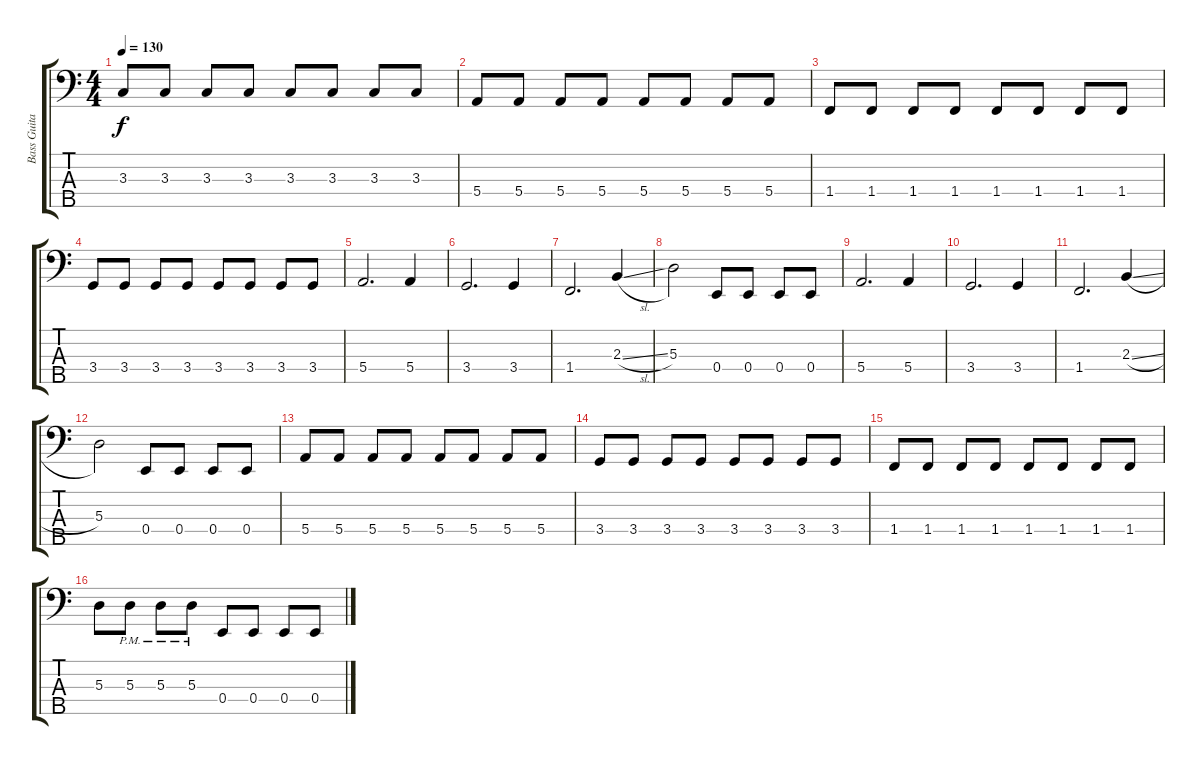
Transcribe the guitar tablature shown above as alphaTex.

\track ("Bass Guitar" "Bass Guita") {instrument electricbassfinger}
\staff {score tabs}
\tuning (G2 D2 A1 E1 B0) {hide}
\ts (4 4)
\tempo 130
\clef f4
\ks c
3.3.8{dy f} 3.3.8 3.3.8 3.3.8 3.3.8 3.3.8 3.3.8 3.3.8 |
5.4.8 5.4.8 5.4.8 5.4.8 5.4.8 5.4.8 5.4.8 5.4.8 |
1.4.8 1.4.8 1.4.8 1.4.8 1.4.8 1.4.8 1.4.8 1.4.8 |
3.4.8 3.4.8 3.4.8 3.4.8 3.4.8 3.4.8 3.4.8 3.4.8 |
5.4.2{d} 5.4.4 |
3.4.2{d} 3.4.4 |
1.4.2{d} 2.3{sl}.4 |
5.3.2 0.4.8 0.4.8 0.4.8 0.4.8 |
5.4.2{d} 5.4.4 |
3.4.2{d} 3.4.4 |
1.4.2{d} 2.3{sl}.4 |
5.3.2 0.4.8 0.4.8 0.4.8 0.4.8 |
5.4.8 5.4.8 5.4.8 5.4.8 5.4.8 5.4.8 5.4.8 5.4.8 |
3.4.8 3.4.8 3.4.8 3.4.8 3.4.8 3.4.8 3.4.8 3.4.8 |
1.4.8 1.4.8 1.4.8 1.4.8 1.4.8 1.4.8 1.4.8 1.4.8 |
5.3.8 5.3{pm}.8 5.3{pm}.8 5.3{pm}.8 0.4.8 0.4.8 0.4.8 0.4.8
